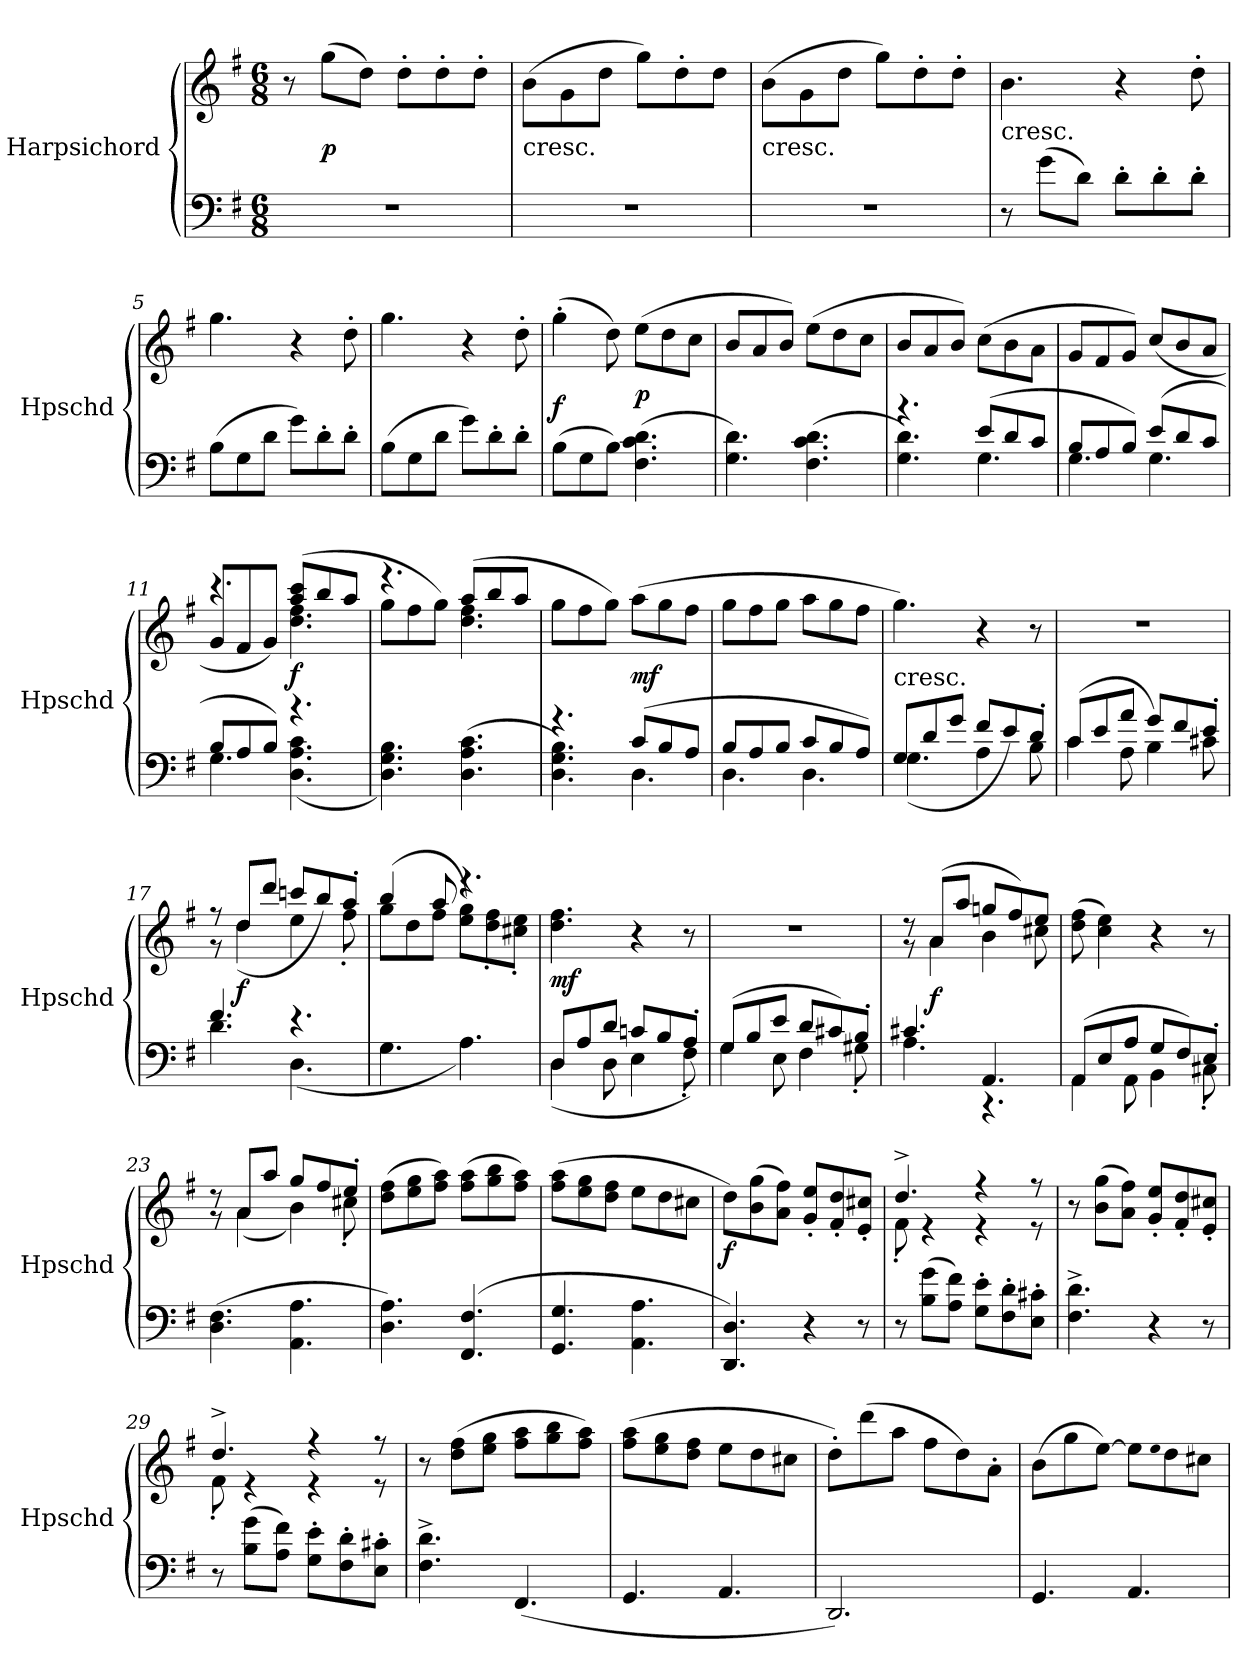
**kern	**kern	**dynam
*part1	*part1	*part1
*staff2	*staff1	*staff1/2
*I"Harpsichord	*	*
*I'Hpschd	*	*
*clefF4	*clefG2	*
*k[f#]	*k[f#]	*
*G:	*G:	*
*M6/8	*M6/8	*
*MM156	*MM156	*
=1	=1	=1
2.r	8r	.
.	(8gg\L	p
.	8dd\J)	.
.	8dd'\L	.
.	8dd'\	.
.	8dd'\J	.
=2	=2	=2
!	!LO:TX:c:t=cresc.	!
2.r	(8b\L	.
.	8g\	.
.	8dd\J	.
.	8gg\L)	.
.	8dd'\	.
.	8dd\J	.
=3	=3	=3
!	!LO:TX:c:t=cresc.	!
2.r	(8b\L	.
.	8g\	.
.	8dd\J	.
.	8gg\L)	.
.	8dd'\	.
.	8dd'\J	.
=4	=4	=4
!	!LO:TX:c:t=cresc.	!
8r	4.b\	.
(8g\L	.	.
8d\J)	.	.
8d'\L	4r	.
8d'\	.	.
8d'\J	8dd'\	.
=5	=5	=5
(8B\L	4.gg\	.
8G\	.	.
8d\J	.	.
8g\L)	4r	.
8d'\	.	.
8d'\J	8dd'\	.
=6	=6	=6
(8B\L	4.gg\	.
8G\	.	.
8d\J	.	.
8g\L)	4r	.
8d'\	.	.
8d'\J	8dd'\	.
=7	=7	=7
(8B\L	(4gg'\	f
8G\	.	.
8B\J)	8dd\)	.
(4.F#\ 4.c\ 4.d\	(8ee\L	p
.	8dd\	.
.	8cc\J	.
=8	=8	=8
4.G\ 4.d\)	8b/L	.
.	8a/	.
.	8b/J)	.
(4.F#\ 4.c\ 4.d\	(8ee\L	.
.	8dd\	.
.	8cc\J	.
=9	=9	=9
*^	*	*
4.r	4.G\ 4.d\)	8b/L	.
.	.	8a/	.
.	.	8b/J)	.
(8e/L	4.G\	(8cc\L	.
8d/	.	8b\	.
8c/J	.	8a\J	.
=10	=10	=10	=10
8B/L	4.G\	8g/L	.
8A/	.	8f#/	.
8B/J)	.	8g/J)	.
(8e/L	4.G\	(8cc/L	.
8d/	.	8b/	.
8c/J	.	8a/J	.
=11	=11	=11	=11
*	*	*^	*
8B/L	4.G\	4.r	8g/L	.
8A/	.	.	8f#/	.
8B/J)	.	.	8g/J)	.
4.r	(4.D\ 4.A\ 4.c\	(8aa/ 8ccc/L	4.dd\ 4.ff#\	f
.	.	8bb/	.	.
.	.	8aa/J	.	.
*v	*v	*	*	*
=12	=12	=12	=12
4.D\ 4.G\ 4.B\)	4.r	8gg\L	.
.	.	8ff#\	.
.	.	8gg\J)	.
(4.D\ 4.A\ 4.c\	(8aa/L	4.dd\ 4.ff#\	.
.	8bb/	.	.
.	8aa/J	.	.
*	*v	*v	*
=13	=13	=13
*^	*	*
4.r	4.D\ 4.G\ 4.B\)	8gg\L	.
.	.	8ff#\	.
.	.	8gg\J)	.
(8c/L	4.D\	(8aa\L	mf
8B/	.	8gg\	.
8A/J	.	8ff#\J	.
=14	=14	=14	=14
8B/L	4.D\	8gg\L	.
8A/	.	8ff#\	.
8B/J	.	8gg\J	.
8c/L	4.D\	8aa\L	.
8B/	.	8gg\	.
8A/J)	.	8ff#\J	.
=15	=15	=15	=15
!	!	!LO:TX:c:t=cresc.	!
8G/L	(4.G\	4.gg\)	.
8d/	.	.	.
8g/J	.	.	.
8f#/L	4A\	4r	.
8e/)	.	.	.
8d'/J	8B\	8r	.
=16	=16	=16	=16
(8c/L	4c\	2.r	.
8e/	.	.	.
8a/J	8A\	.	.
8g/L	4B\)	.	.
8f#/	.	.	.
8e'/J	8c#X\	.	.
=17	=17	=17	=17
*	*	*^	*
4.f#/	4.d\	8r	8r	.
.	.	8dd/L	(4dd\	f
.	.	8ddd/J	.	.
4.r	(4.D\	8cccn/L	4ee\	.
.	.	8bb/)	.	.
.	.	8aa'/J	8ff#'\	.
*v	*v	*	*	*
=18	=18	=18	=18
4.G\	(4bb/	8gg\L	.
.	.	8dd\	.
.	8aa/	8ff#\J	.
4.A\)	4.r	8ee\ 8gg\L)	.
.	.	8dd'\ 8ff#'\	.
.	.	8cc#X'\ 8ee'\J	.
*	*v	*v	*
=19	=19	=19
*^	*	*
8D/L	(4D\	4.dd\ 4.ff#\	mf
8A/	.	.	.
8d/J	8D\	.	.
8cn/L	4E\	4r	.
8B/	.	.	.
8A'/J)	8F#'\	8r	.
=20	=20	=20	=20
(8G/L	4G\	2.r	.
8B/	.	.	.
8e/J	8E\	.	.
8d/L	4F#\	.	.
8c#X/)	.	.	.
8B'/J	8G#X'\	.	.
=21	=21	=21	=21
*	*	*^	*
4.c#X/	4.A\	8r	8r	.
.	.	(8a/L	4a\	f
.	.	8aa/J	.	.
4.AA/	4.r	8ggn/L	4b\	.
.	.	8ff#/)	.	.
.	.	8ee/J	8cc#X\	.
*	*	*v	*v	*
=22	=22	=22	=22
(8AA/L	4AA\	(8dd\ 8ff#\	.
8E/	.	4cc\ 4ee\)	.
8A/J	8AA\	.	.
8G/L	4BB\	4r	.
8F#/)	.	.	.
8E'/J	8C#X'\	8r	.
*v	*v	*	*
=23	=23	=23
*	*^	*
(4.D\ 4.F#\	8r	8r	.
.	8a/L	(4a\	.
.	8aa/J	.	.
4.AA\ 4.A\	8gg/L	4b\)	.
.	8ff#/	.	.
.	8ee'/J	8cc#X'\	.
*	*v	*v	*
=24	=24	=24
4.D\ 4.A\)	(8dd\ 8ff#\L	.
.	8ee\ 8gg\	.
.	8ff#\ 8aa\J)	.
(4.FF#/ 4.F#/	(8ff#\ 8aa\L	.
.	8gg\ 8bb\	.
.	8ff#\ 8aa\J)	.
=25	=25	=25
4.GG/ 4.G/	(8ff#\ 8aa\L	.
.	8ee\ 8gg\	.
.	8dd\ 8ff#\J	.
4.AA\ 4.A\	8ee\L	.
.	8dd\	.
.	8cc#X\J	.
=26	=26	=26
4.DD/ 4.D/)	8dd\L)	f
.	(8b\ 8gg\	.
.	8a\ 8ff#\J)	.
4r	8g'/ 8ee'/L	.
.	8f#'/ 8dd'/	.
8r	8e'/ 8cc#X'/J	.
=27	=27	=27
*	*^	*
8r	4.dd^/	8f#'\	.
(8B\ 8g\L	.	4r	.
8A\ 8f#\J)	.	.	.
8G'\ 8e'\L	4r	4r	.
8F#'\ 8d'\	.	.	.
8E'\ 8c#X'\J	8r	8r	.
*	*v	*v	*
=28	=28	=28
4.F#^\ 4.d^\	8r	.
.	(8b\ 8gg\L	.
.	8a\ 8ff#\J)	.
4r	8g'/ 8ee'/L	.
.	8f#'/ 8dd'/	.
8r	8e'/ 8cc#X'/J	.
=29	=29	=29
*	*^	*
8r	4.dd^/	8f#'\	.
(8B\ 8g\L	.	4r	.
8A\ 8f#\J)	.	.	.
8G'\ 8e'\L	4r	4r	.
8F#'\ 8d'\	.	.	.
8E'\ 8c#X'\J	8r	8r	.
*	*v	*v	*
=30	=30	=30
4.F#^\ 4.d^\	8r	.
.	(8dd\ 8ff#\L	.
.	8ee\ 8gg\J	.
(4.FF#/	8ff#\ 8aa\L	.
.	8gg\ 8bb\	.
.	8ff#\ 8aa\J)	.
=31	=31	=31
4.GG/	(8ff#\ 8aa\L	.
.	8ee\ 8gg\	.
.	8dd\ 8ff#\J	.
4.AA/	8ee\L	.
.	8dd\	.
.	8cc#X\J	.
=32	=32	=32
2.DD/)	8dd'\L)	.
.	(8ddd\	.
.	8aa\J	.
.	8ff#\L	.
.	8dd\)	.
.	8a'\J	.
=33	=33	=33
4.GG/	(8b\L	.
.	8gg\	.
.	[8ee\J)	.
4.AA/	8ee\L]	.
.	qee	.
.	8dd\	.
.	8cc#X\J	.
=	=	=
*-	*-	*-
